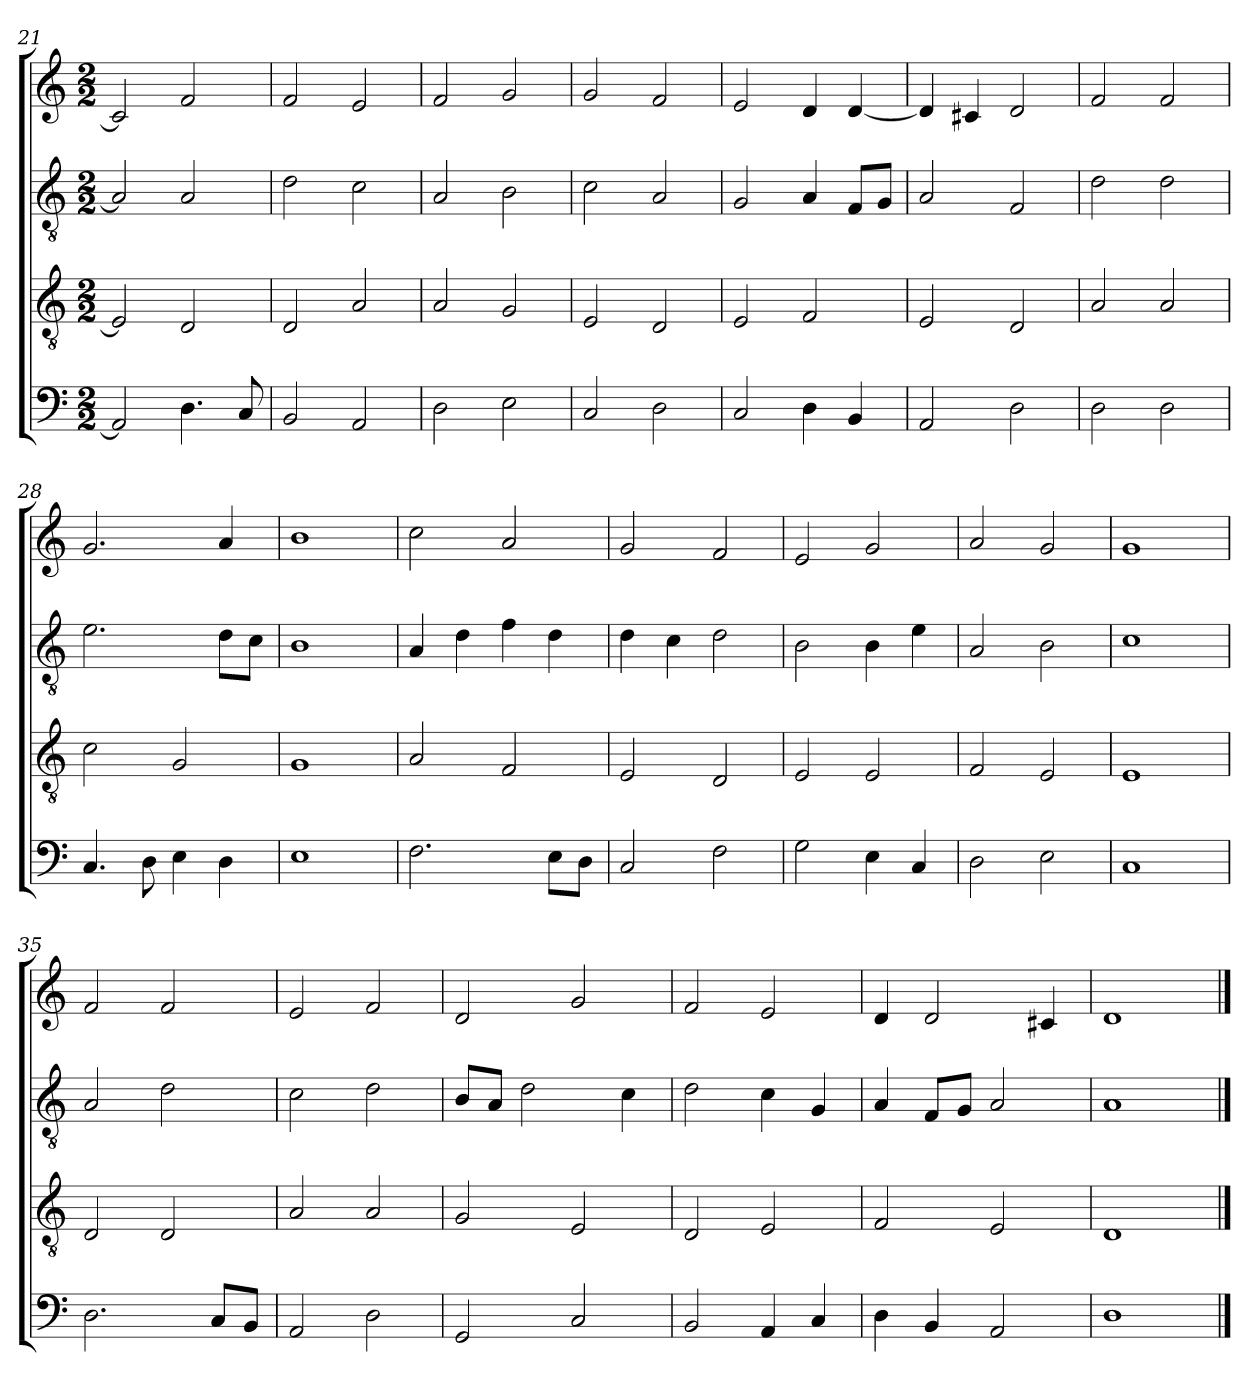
**kern	**kern	**kern	**kern
*part4	*part3	*part2	*part1
*staff4	*staff3	*staff2	*staff1
*clefF4	*clefGv2	*clefGv2	*clefG2
*k[]	*k[]	*k[]	*k[]
*M2/2	*M2/2	*M2/2	*M2/2
=21	=21	=21	=21
2AA]	2E]	2A]	2c]
4.D	2D	2A	2f
8C	.	.	.
=22	=22	=22	=22
2BB	2D	2d	2f
2AA	2A	2c	2e
=23	=23	=23	=23
2D	2A	2A	2f
2E	2G	2B	2g
=24	=24	=24	=24
2C	2E	2c	2g
2D	2D	2A	2f
=25	=25	=25	=25
2C	2E	2G	2e
4D	2F	4A	4d
4BB	.	8FL	[4d
.	.	8GJ	.
=26	=26	=26	=26
2AA	2E	2A	4d]
.	.	.	4c#X
2D	2D	2F	2d
=27	=27	=27	=27
2D	2A	2d	2f
2D	2A	2d	2f
=28	=28	=28	=28
4.C	2c	2.e	2.g
8D	.	.	.
4E	2G	.	.
4D	.	8dL	4a
.	.	8cJ	.
=29	=29	=29	=29
1E	1G	1B	1b
=30	=30	=30	=30
2.F	2A	4A	2cc
.	.	4d	.
.	2F	4f	2a
8EL	.	4d	.
8DJ	.	.	.
=31	=31	=31	=31
2C	2E	4d	2g
.	.	4c	.
2F	2D	2d	2f
=32	=32	=32	=32
2G	2E	2B	2e
4E	2E	4B	2g
4C	.	4e	.
=33	=33	=33	=33
2D	2F	2A	2a
2E	2E	2B	2g
=34	=34	=34	=34
1C	1E	1c	1g
=35	=35	=35	=35
2.D	2D	2A	2f
.	2D	2d	2f
8CL	.	.	.
8BBJ	.	.	.
=36	=36	=36	=36
2AA	2A	2c	2e
2D	2A	2d	2f
=37	=37	=37	=37
2GG	2G	8BL	2d
.	.	8AJ	.
.	.	2d	.
2C	2E	.	2g
.	.	4c	.
=38	=38	=38	=38
2BB	2D	2d	2f
4AA	2E	4c	2e
4C	.	4G	.
=39	=39	=39	=39
4D	2F	4A	4d
4BB	.	8FL	2d
.	.	8GJ	.
2AA	2E	2A	.
.	.	.	4c#X
=40	=40	=40	=40
1D	1D	1A	1d
==	==	==	==
*-	*-	*-	*-
